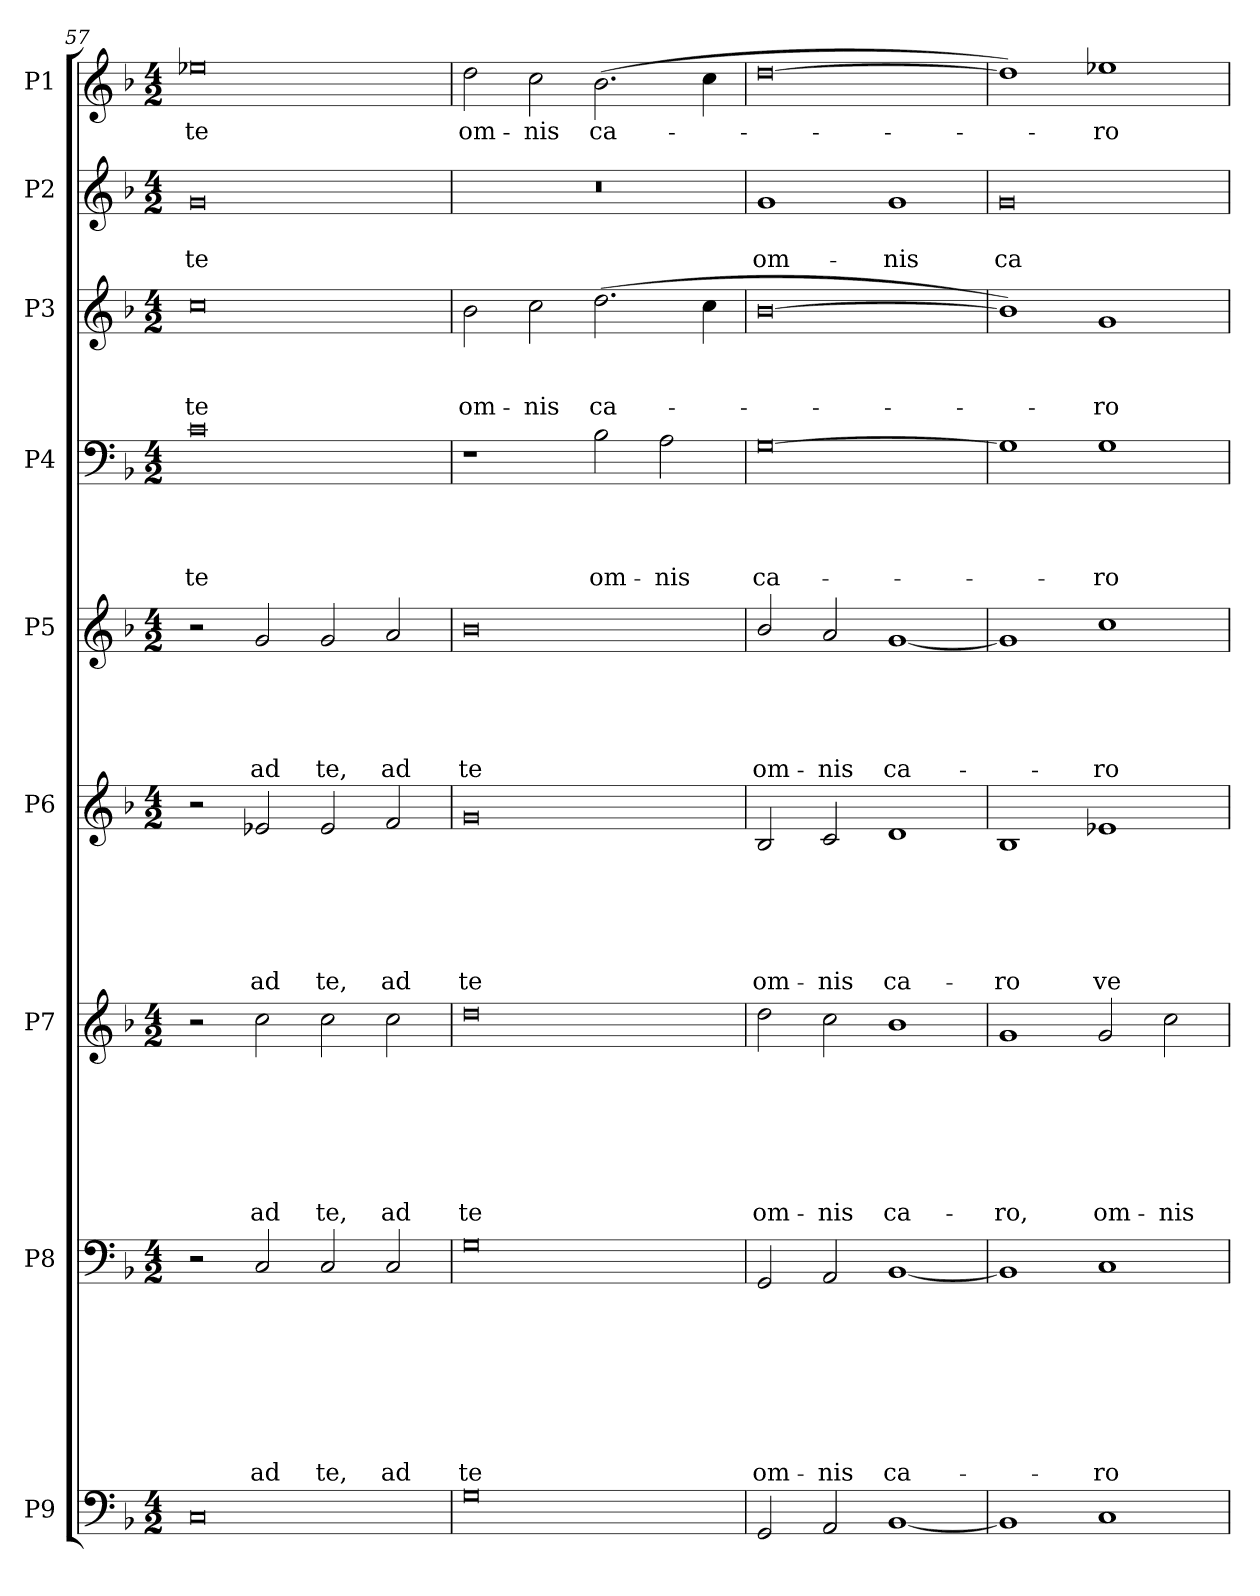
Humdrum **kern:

**kern	**kern	**text	**text	**text	**text	**text	**text	**text	**text	**kern	**text	**text	**text	**text	**text	**text	**text	**kern	**text	**text	**text	**text	**text	**text	**kern	**text	**text	**text	**text	**text	**kern	**text	**text	**text	**text	**kern	**text	**text	**text	**kern	**text	**text	**kern	**text
*part9	*part8	*part8	*part8	*part8	*part8	*part8	*part8	*part8	*part8	*part7	*part7	*part7	*part7	*part7	*part7	*part7	*part7	*part6	*part6	*part6	*part6	*part6	*part6	*part6	*part5	*part5	*part5	*part5	*part5	*part5	*part4	*part4	*part4	*part4	*part4	*part3	*part3	*part3	*part3	*part2	*part2	*part2	*part1	*part1
*staff9	*staff8	*staff8	*staff8	*staff8	*staff8	*staff8	*staff8	*staff8	*staff8	*staff7	*staff7	*staff7	*staff7	*staff7	*staff7	*staff7	*staff7	*staff6	*staff6	*staff6	*staff6	*staff6	*staff6	*staff6	*staff5	*staff5	*staff5	*staff5	*staff5	*staff5	*staff4	*staff4	*staff4	*staff4	*staff4	*staff3	*staff3	*staff3	*staff3	*staff2	*staff2	*staff2	*staff1	*staff1
*I"P9	*I"P8	*	*	*	*	*	*	*	*	*I"P7	*	*	*	*	*	*	*	*I"P6	*	*	*	*	*	*	*I"P5	*	*	*	*	*	*I"P4	*	*	*	*	*I"P3	*	*	*	*I"P2	*	*	*I"P1	*
!!LO:PB:g=z
*clefF4	*clefF4	*	*	*	*	*	*	*	*	*clefG2	*	*	*	*	*	*	*	*clefG2	*	*	*	*	*	*	*clefG2	*	*	*	*	*	*clefF4	*	*	*	*	*clefG2	*	*	*	*clefG2	*	*	*clefG2	*
*	*	*	*	*	*	*	*	*	*	*ITrd7c12	*	*	*	*	*	*	*	*	*	*	*	*	*	*	*	*	*	*	*	*	*	*	*	*	*	*ITrd7c12	*	*	*	*	*	*	*	*
*k[b-]	*k[b-]	*	*	*	*	*	*	*	*	*k[b-]	*	*	*	*	*	*	*	*k[b-]	*	*	*	*	*	*	*k[b-]	*	*	*	*	*	*k[b-]	*	*	*	*	*k[b-]	*	*	*	*k[b-]	*	*	*k[b-]	*
*F:	*F:	*	*	*	*	*	*	*	*	*F:	*	*	*	*	*	*	*	*F:	*	*	*	*	*	*	*F:	*	*	*	*	*	*F:	*	*	*	*	*F:	*	*	*	*F:	*	*	*F:	*
*M4/2	*M4/2	*	*	*	*	*	*	*	*	*M4/2	*	*	*	*	*	*	*	*M4/2	*	*	*	*	*	*	*M4/2	*	*	*	*	*	*M4/2	*	*	*	*	*M4/2	*	*	*	*M4/2	*	*	*M4/2	*
=57	=57	=57	=57	=57	=57	=57	=57	=57	=57	=57	=57	=57	=57	=57	=57	=57	=57	=57	=57	=57	=57	=57	=57	=57	=57	=57	=57	=57	=57	=57	=57	=57	=57	=57	=57	=57	=57	=57	=57	=57	=57	=57	=57	=57
!	!	!	!	!	!	!	!	!	!	!	!	!	!	!	!	!	!	!	!	!	!	!	!	!	!	!	!	!	!	!	!	!	!	!	!LO:LY:b	!	!	!	!LO:LY:b	!	!	!LO:LY:b	!	!LO:LY:b
0C	2r	.	.	.	.	.	.	.	.	2r	.	.	.	.	.	.	.	2r	.	.	.	.	.	.	2r	.	.	.	.	.	0c	.	.	.	te	0c	.	.	te	0g	.	te	0ee-X	te
!	!	!	!	!	!	!	!	!	!LO:LY:b	!	!	!	!	!	!	!	!LO:LY:b	!	!	!	!	!	!	!LO:LY:b	!	!	!	!	!	!LO:LY:b	!	!	!	!	!	!	!	!	!	!	!	!	!	!
.	2C/	.	.	.	.	.	.	.	ad	2c\	.	.	.	.	.	.	ad	2e-X/	.	.	.	.	.	ad	2g/	.	.	.	.	ad	.	.	.	.	.	.	.	.	.	.	.	.	.	.
!	!	!	!	!	!	!	!	!	!LO:LY:b	!	!	!	!	!	!	!	!LO:LY:b	!	!	!	!	!	!	!LO:LY:b	!	!	!	!	!	!LO:LY:b	!	!	!	!	!	!	!	!	!	!	!	!	!	!
.	2C/	.	.	.	.	.	.	.	te,	2c\	.	.	.	.	.	.	te,	2e-/	.	.	.	.	.	te,	2g/	.	.	.	.	te,	.	.	.	.	.	.	.	.	.	.	.	.	.	.
!	!	!	!	!	!	!	!	!	!LO:LY:b	!	!	!	!	!	!	!	!LO:LY:b	!	!	!	!	!	!	!LO:LY:b	!	!	!	!	!	!LO:LY:b	!	!	!	!	!	!	!	!	!	!	!	!	!	!
.	2C/	.	.	.	.	.	.	.	ad	2c\	.	.	.	.	.	.	ad	2f/	.	.	.	.	.	ad	2a/	.	.	.	.	ad	.	.	.	.	.	.	.	.	.	.	.	.	.	.
=58	=58	=58	=58	=58	=58	=58	=58	=58	=58	=58	=58	=58	=58	=58	=58	=58	=58	=58	=58	=58	=58	=58	=58	=58	=58	=58	=58	=58	=58	=58	=58	=58	=58	=58	=58	=58	=58	=58	=58	=58	=58	=58	=58	=58
!	!	!	!	!	!	!	!	!	!LO:LY:b	!	!	!	!	!	!	!	!LO:LY:b	!	!	!	!	!	!	!LO:LY:b	!	!	!	!	!	!LO:LY:b	!	!	!	!	!	!	!	!	!LO:LY:b	!LO:N:vis=1	!	!	!	!LO:LY:b
0G	0G	.	.	.	.	.	.	.	te	0d	.	.	.	.	.	.	te	0g	.	.	.	.	.	te	0b-	.	.	.	.	te	1r	.	.	.	.	2B-\	.	.	om-	0r	.	.	2dd\	om-
!	!	!	!	!	!	!	!	!	!	!	!	!	!	!	!	!	!	!	!	!	!	!	!	!	!	!	!	!	!	!	!	!	!	!	!	!	!	!	!LO:LY:b	!	!	!	!	!LO:LY:b
.	.	.	.	.	.	.	.	.	.	.	.	.	.	.	.	.	.	.	.	.	.	.	.	.	.	.	.	.	.	.	.	.	.	.	.	2c\	.	.	-nis	.	.	.	2cc\	-nis
!	!	!	!	!	!	!	!	!	!	!	!	!	!	!	!	!	!	!	!	!	!	!	!	!	!	!	!	!	!	!	!	!	!	!	!LO:LY:b	!	!	!	!LO:LY:b	!	!	!	!	!LO:LY:b
.	.	.	.	.	.	.	.	.	.	.	.	.	.	.	.	.	.	.	.	.	.	.	.	.	.	.	.	.	.	.	2B-\	.	.	.	om-	(>2.d\	.	.	ca-	.	.	.	(>2.b-\	ca-
!	!	!	!	!	!	!	!	!	!	!	!	!	!	!	!	!	!	!	!	!	!	!	!	!	!	!	!	!	!	!	!	!	!	!	!LO:LY:b	!	!	!	!	!	!	!	!	!
.	.	.	.	.	.	.	.	.	.	.	.	.	.	.	.	.	.	.	.	.	.	.	.	.	.	.	.	.	.	.	2A\	.	.	.	-nis	.	.	.	.	.	.	.	.	.
.	.	.	.	.	.	.	.	.	.	.	.	.	.	.	.	.	.	.	.	.	.	.	.	.	.	.	.	.	.	.	.	.	.	.	.	4c\	.	.	.	.	.	.	4cc\	.
=59	=59	=59	=59	=59	=59	=59	=59	=59	=59	=59	=59	=59	=59	=59	=59	=59	=59	=59	=59	=59	=59	=59	=59	=59	=59	=59	=59	=59	=59	=59	=59	=59	=59	=59	=59	=59	=59	=59	=59	=59	=59	=59	=59	=59
!	!	!	!	!	!	!	!	!	!LO:LY:b	!	!	!	!	!	!	!	!LO:LY:b	!	!	!	!	!	!	!LO:LY:b	!	!	!	!	!	!LO:LY:b	!	!	!	!	!LO:LY:b	!	!	!	!	!	!	!LO:LY:b	!	!
2GG/	2GG/	.	.	.	.	.	.	.	om-	2d\	.	.	.	.	.	.	om-	2B-/	.	.	.	.	.	om-	2b-/	.	.	.	.	om-	[>0G	.	.	.	ca-	[>0B-	.	.	.	1g	.	om-	[>0dd	.
!	!	!	!	!	!	!	!	!	!LO:LY:b	!	!	!	!	!	!	!	!LO:LY:b	!	!	!	!	!	!	!LO:LY:b	!	!	!	!	!	!LO:LY:b	!	!	!	!	!	!	!	!	!	!	!	!	!	!
2AA/	2AA/	.	.	.	.	.	.	.	-nis	2c\	.	.	.	.	.	.	-nis	2c/	.	.	.	.	.	-nis	2a/	.	.	.	.	-nis	.	.	.	.	.	.	.	.	.	.	.	.	.	.
!	!	!	!	!	!	!	!	!	!LO:LY:b	!	!	!	!	!	!	!	!LO:LY:b	!	!	!	!	!	!	!LO:LY:b	!	!	!	!	!	!LO:LY:b	!	!	!	!	!	!	!	!	!	!	!	!LO:LY:b	!	!
[<1BB-	[<1BB-	.	.	.	.	.	.	.	ca-	1B-	.	.	.	.	.	.	ca-	1d	.	.	.	.	.	ca-	[<1g	.	.	.	.	ca-	.	.	.	.	.	.	.	.	.	1g	.	-nis	.	.
=60	=60	=60	=60	=60	=60	=60	=60	=60	=60	=60	=60	=60	=60	=60	=60	=60	=60	=60	=60	=60	=60	=60	=60	=60	=60	=60	=60	=60	=60	=60	=60	=60	=60	=60	=60	=60	=60	=60	=60	=60	=60	=60	=60	=60
!	!	!	!	!	!	!	!	!	!	!	!	!	!	!	!	!	!LO:LY:b	!	!	!	!	!	!	!LO:LY:b	!	!	!	!	!	!	!	!	!	!	!	!	!	!	!	!	!	!LO:LY:b	!	!
1BB-]	1BB-]	.	.	.	.	.	.	.	.	1G	.	.	.	.	.	.	-ro,	1B-	.	.	.	.	.	-ro	1g]	.	.	.	.	.	1G]	.	.	.	.	1B-])	.	.	.	0g	.	ca-	1dd])	.
!	!	!	!	!	!	!	!	!	!LO:LY:b	!	!	!	!	!	!	!	!LO:LY:b	!	!	!	!	!	!	!LO:LY:b	!	!	!	!	!	!LO:LY:b	!	!	!	!	!LO:LY:b	!	!	!	!LO:LY:b	!	!	!	!	!LO:LY:b
1C	1C	.	.	.	.	.	.	.	-ro	2G/	.	.	.	.	.	.	om-	1e-X	.	.	.	.	.	ve-	1cc	.	.	.	.	-ro	1G	.	.	.	-ro	1G	.	.	-ro	.	.	.	1ee-X	-ro
!	!	!	!	!	!	!	!	!	!	!	!	!	!	!	!	!	!LO:LY:b	!	!	!	!	!	!	!	!	!	!	!	!	!	!	!	!	!	!	!	!	!	!	!	!	!	!	!
.	.	.	.	.	.	.	.	.	.	2c\	.	.	.	.	.	.	-nis	.	.	.	.	.	.	.	.	.	.	.	.	.	.	.	.	.	.	.	.	.	.	.	.	.	.	.
=	=	=	=	=	=	=	=	=	=	=	=	=	=	=	=	=	=	=	=	=	=	=	=	=	=	=	=	=	=	=	=	=	=	=	=	=	=	=	=	=	=	=	=	=
*-	*-	*-	*-	*-	*-	*-	*-	*-	*-	*-	*-	*-	*-	*-	*-	*-	*-	*-	*-	*-	*-	*-	*-	*-	*-	*-	*-	*-	*-	*-	*-	*-	*-	*-	*-	*-	*-	*-	*-	*-	*-	*-	*-	*-
